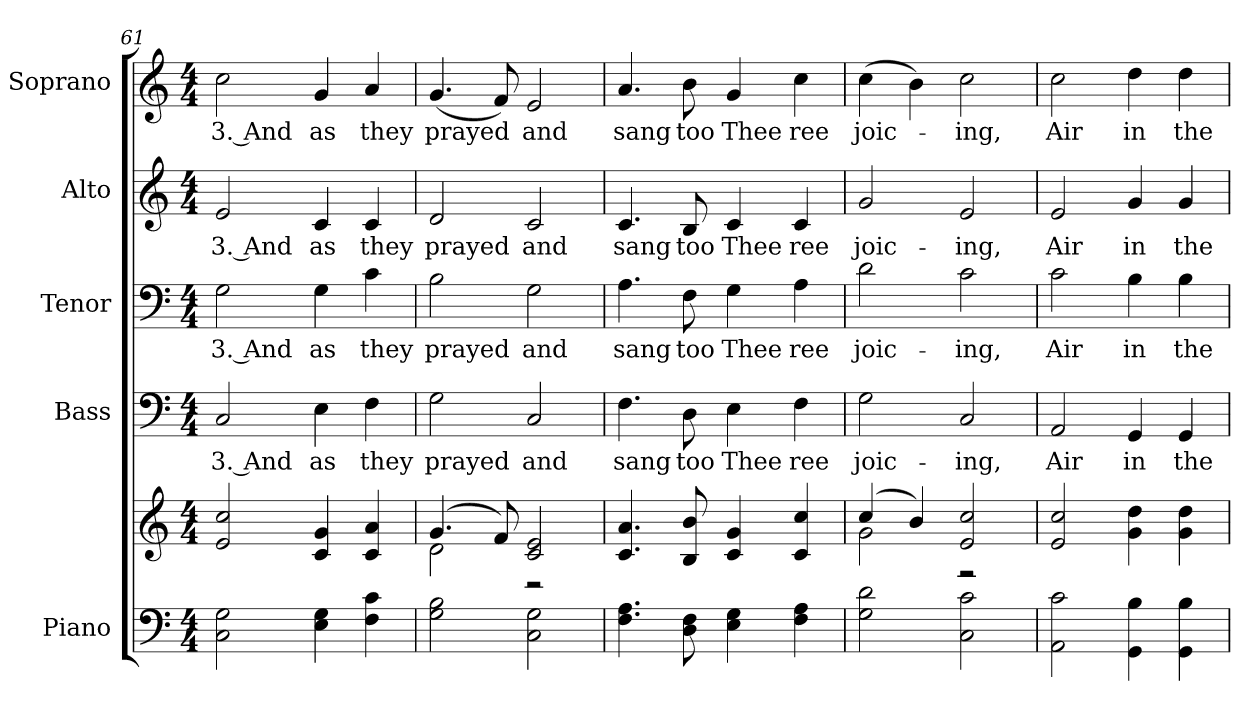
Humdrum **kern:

**kern	**kern	**kern	**text	**kern	**text	**kern	**text	**kern	**text
*part5	*part5	*part4	*part4	*part3	*part3	*part2	*part2	*part1	*part1
*staff6	*staff5	*staff4	*staff4	*staff3	*staff3	*staff2	*staff2	*staff1	*staff1
*I"Piano	*	*I"Bass	*	*I"Tenor	*	*I"Alto	*	*I"Soprano	*
*I'Pno.	*	*I'B.	*	*I'T.	*	*I'A.	*	*I'S.	*
!!LO:PB:g=z
*clefF4	*clefG2	*clefF4	*	*clefF4	*	*clefG2	*	*clefG2	*
*k[]	*k[]	*k[]	*	*k[]	*	*k[]	*	*k[]	*
*C:	*C:	*C:	*	*C:	*	*C:	*	*C:	*
*M4/4	*M4/4	*M4/4	*	*M4/4	*	*M4/4	*	*M4/4	*
=61	=61	=61	=61	=61	=61	=61	=61	=61	=61
!	!	!	!LO:LY:b:color=#000000	!	!	!	!	!	!
!	!	!	!	!	!LO:LY:b:color=#000000	!	!	!	!
!	!	!	!	!	!	!	!LO:LY:b:color=#000000	!	!
!	!	!	!	!	!	!	!	!	!LO:LY:b:color=#000000
2Ci\ 2Gi	2ei/ 2cci	2Ci/	3. And	2Gi\	3. And	2ei/	3. And	2cci\	3. And
!	!	!	!LO:LY:b:color=#000000	!	!	!	!	!	!
!	!	!	!	!	!LO:LY:b:color=#000000	!	!	!	!
!	!	!	!	!	!	!	!LO:LY:b:color=#000000	!	!
!	!	!	!	!	!	!	!	!	!LO:LY:b:color=#000000
4Ei\ 4Gi	4ci/ 4gi	4Ei\	as	4Gi\	as	4ci/	as	4gi/	as
!	!	!	!LO:LY:b:color=#000000	!	!	!	!	!	!
!	!	!	!	!	!LO:LY:b:color=#000000	!	!	!	!
!	!	!	!	!	!	!	!LO:LY:b:color=#000000	!	!
!	!	!	!	!	!	!	!	!	!LO:LY:b:color=#000000
4Fi\ 4ci	4ci/ 4ai	4Fi\	they	4ci\	they	4ci/	they	4ai/	they
=62	=62	=62	=62	=62	=62	=62	=62	=62	=62
*	*^	*	*	*	*	*	*	*	*
!	!	!	!	!LO:LY:b:color=#000000	!	!	!	!	!	!
!	!	!	!	!	!	!LO:LY:b:color=#000000	!	!	!	!
!	!	!	!	!	!	!	!	!LO:LY:b:color=#000000	!	!
!	!	!	!	!	!	!	!	!	!	!LO:LY:b:color=#000000
2Gi\ 2Bi	(4.gi/	2di\	2Gi\	prayed	2Bi\	prayed	2di/	prayed	(4.gi/	prayed
.	8fi/)	.	.	.	.	.	.	.	8fi/)	.
!	!	!	!	!LO:LY:b:color=#000000	!	!	!	!	!	!
!	!	!	!	!	!	!LO:LY:b:color=#000000	!	!	!	!
!	!	!	!	!	!	!	!	!LO:LY:b:color=#000000	!	!
!	!	!	!	!	!	!	!	!	!	!LO:LY:b:color=#000000
2Ci\ 2Gi	2ci/ 2ei	2r	2Ci/	and	2Gi\	and	2ci/	and	2ei/	and
*	*v	*v	*	*	*	*	*	*	*	*
=63	=63	=63	=63	=63	=63	=63	=63	=63	=63
*	*^	*	*	*	*	*	*	*	*
!	!	!	!	!LO:LY:b:color=#000000	!	!	!	!	!	!
*	*v	*v	*	*	*	*	*	*	*	*
*	*^	*	*	*	*	*	*	*	*
!	!	!	!	!	!	!LO:LY:b:color=#000000	!	!	!	!
*	*v	*v	*	*	*	*	*	*	*	*
*	*^	*	*	*	*	*	*	*	*
!	!	!	!	!	!	!	!	!LO:LY:b:color=#000000	!	!
*	*v	*v	*	*	*	*	*	*	*	*
*	*^	*	*	*	*	*	*	*	*
!	!	!	!	!	!	!	!	!	!	!LO:LY:b:color=#000000
*	*v	*v	*	*	*	*	*	*	*	*
4.Fi\ 4.Ai	4.ci/ 4.ai	4.Fi\	sang	4.Ai\	sang	4.ci/	sang	4.ai/	sang
!	!	!	!LO:LY:b:color=#000000	!	!	!	!	!	!
!	!	!	!	!	!LO:LY:b:color=#000000	!	!	!	!
!	!	!	!	!	!	!	!LO:LY:b:color=#000000	!	!
!	!	!	!	!	!	!	!	!	!LO:LY:b:color=#000000
8Di\ 8Fi	8Bi/ 8bi	8Di\	too	8Fi\	too	8Bi/	too	8bi\	too
!	!	!	!LO:LY:b:color=#000000	!	!	!	!	!	!
!	!	!	!	!	!LO:LY:b:color=#000000	!	!	!	!
!	!	!	!	!	!	!	!LO:LY:b:color=#000000	!	!
!	!	!	!	!	!	!	!	!	!LO:LY:b:color=#000000
4Ei\ 4Gi	4ci/ 4gi	4Ei\	Thee	4Gi\	Thee	4ci/	Thee	4gi/	Thee
!	!	!	!LO:LY:b:color=#000000	!	!	!	!	!	!
!	!	!	!	!	!LO:LY:b:color=#000000	!	!	!	!
!	!	!	!	!	!	!	!LO:LY:b:color=#000000	!	!
!	!	!	!	!	!	!	!	!	!LO:LY:b:color=#000000
4Fi\ 4Ai	4ci/ 4cci	4Fi\	ree	4Ai\	ree	4ci/	ree	4cci\	ree
!!LO:PB:g=z
=64	=64	=64	=64	=64	=64	=64	=64	=64	=64
*	*^	*	*	*	*	*	*	*	*
!	!	!	!	!LO:LY:b:color=#000000	!	!	!	!	!	!
!	!	!	!	!	!	!LO:LY:b:color=#000000	!	!	!	!
!	!	!	!	!	!	!	!	!LO:LY:b:color=#000000	!	!
!	!	!	!	!	!	!	!	!	!	!LO:LY:b:color=#000000
2Gi\ 2di	(4cci/	2gi\	2Gi\	joic-	2di\	joic-	2gi/	joic-	(4cci\	joic-
.	4bi/)	.	.	.	.	.	.	.	4bi\)	.
!	!	!	!	!LO:LY:b:color=#000000	!	!	!	!	!	!
!	!	!	!	!	!	!LO:LY:b:color=#000000	!	!	!	!
!	!	!	!	!	!	!	!	!LO:LY:b:color=#000000	!	!
!	!	!	!	!	!	!	!	!	!	!LO:LY:b:color=#000000
2Ci\ 2ci	2ei/ 2cci	2r	2Ci/	-ing,	2ci\	-ing,	2ei/	-ing,	2cci\	-ing,
*	*v	*v	*	*	*	*	*	*	*	*
=65	=65	=65	=65	=65	=65	=65	=65	=65	=65
*	*^	*	*	*	*	*	*	*	*
!	!	!	!	!LO:LY:b:color=#000000	!	!	!	!	!	!
*	*v	*v	*	*	*	*	*	*	*	*
*	*^	*	*	*	*	*	*	*	*
!	!	!	!	!	!	!LO:LY:b:color=#000000	!	!	!	!
*	*v	*v	*	*	*	*	*	*	*	*
*	*^	*	*	*	*	*	*	*	*
!	!	!	!	!	!	!	!	!LO:LY:b:color=#000000	!	!
*	*v	*v	*	*	*	*	*	*	*	*
*	*^	*	*	*	*	*	*	*	*
!	!	!	!	!	!	!	!	!	!	!LO:LY:b:color=#000000
*	*v	*v	*	*	*	*	*	*	*	*
2AAi\ 2ci	2ei/ 2cci	2AAi/	Air	2ci\	Air	2ei/	Air	2cci\	Air
!	!	!	!LO:LY:b:color=#000000	!	!	!	!	!	!
!	!	!	!	!	!LO:LY:b:color=#000000	!	!	!	!
!	!	!	!	!	!	!	!LO:LY:b:color=#000000	!	!
!	!	!	!	!	!	!	!	!	!LO:LY:b:color=#000000
4GGi\ 4Bi	4gi\ 4ddi	4GGi/	in	4Bi\	in	4gi/	in	4ddi\	in
!	!	!	!LO:LY:b:color=#000000	!	!	!	!	!	!
!	!	!	!	!	!LO:LY:b:color=#000000	!	!	!	!
!	!	!	!	!	!	!	!LO:LY:b:color=#000000	!	!
!	!	!	!	!	!	!	!	!	!LO:LY:b:color=#000000
4GGi\ 4Bi	4gi\ 4ddi	4GGi/	the	4Bi\	the	4gi/	the	4ddi\	the
=	=	=	=	=	=	=	=	=	=
*-	*-	*-	*-	*-	*-	*-	*-	*-	*-
